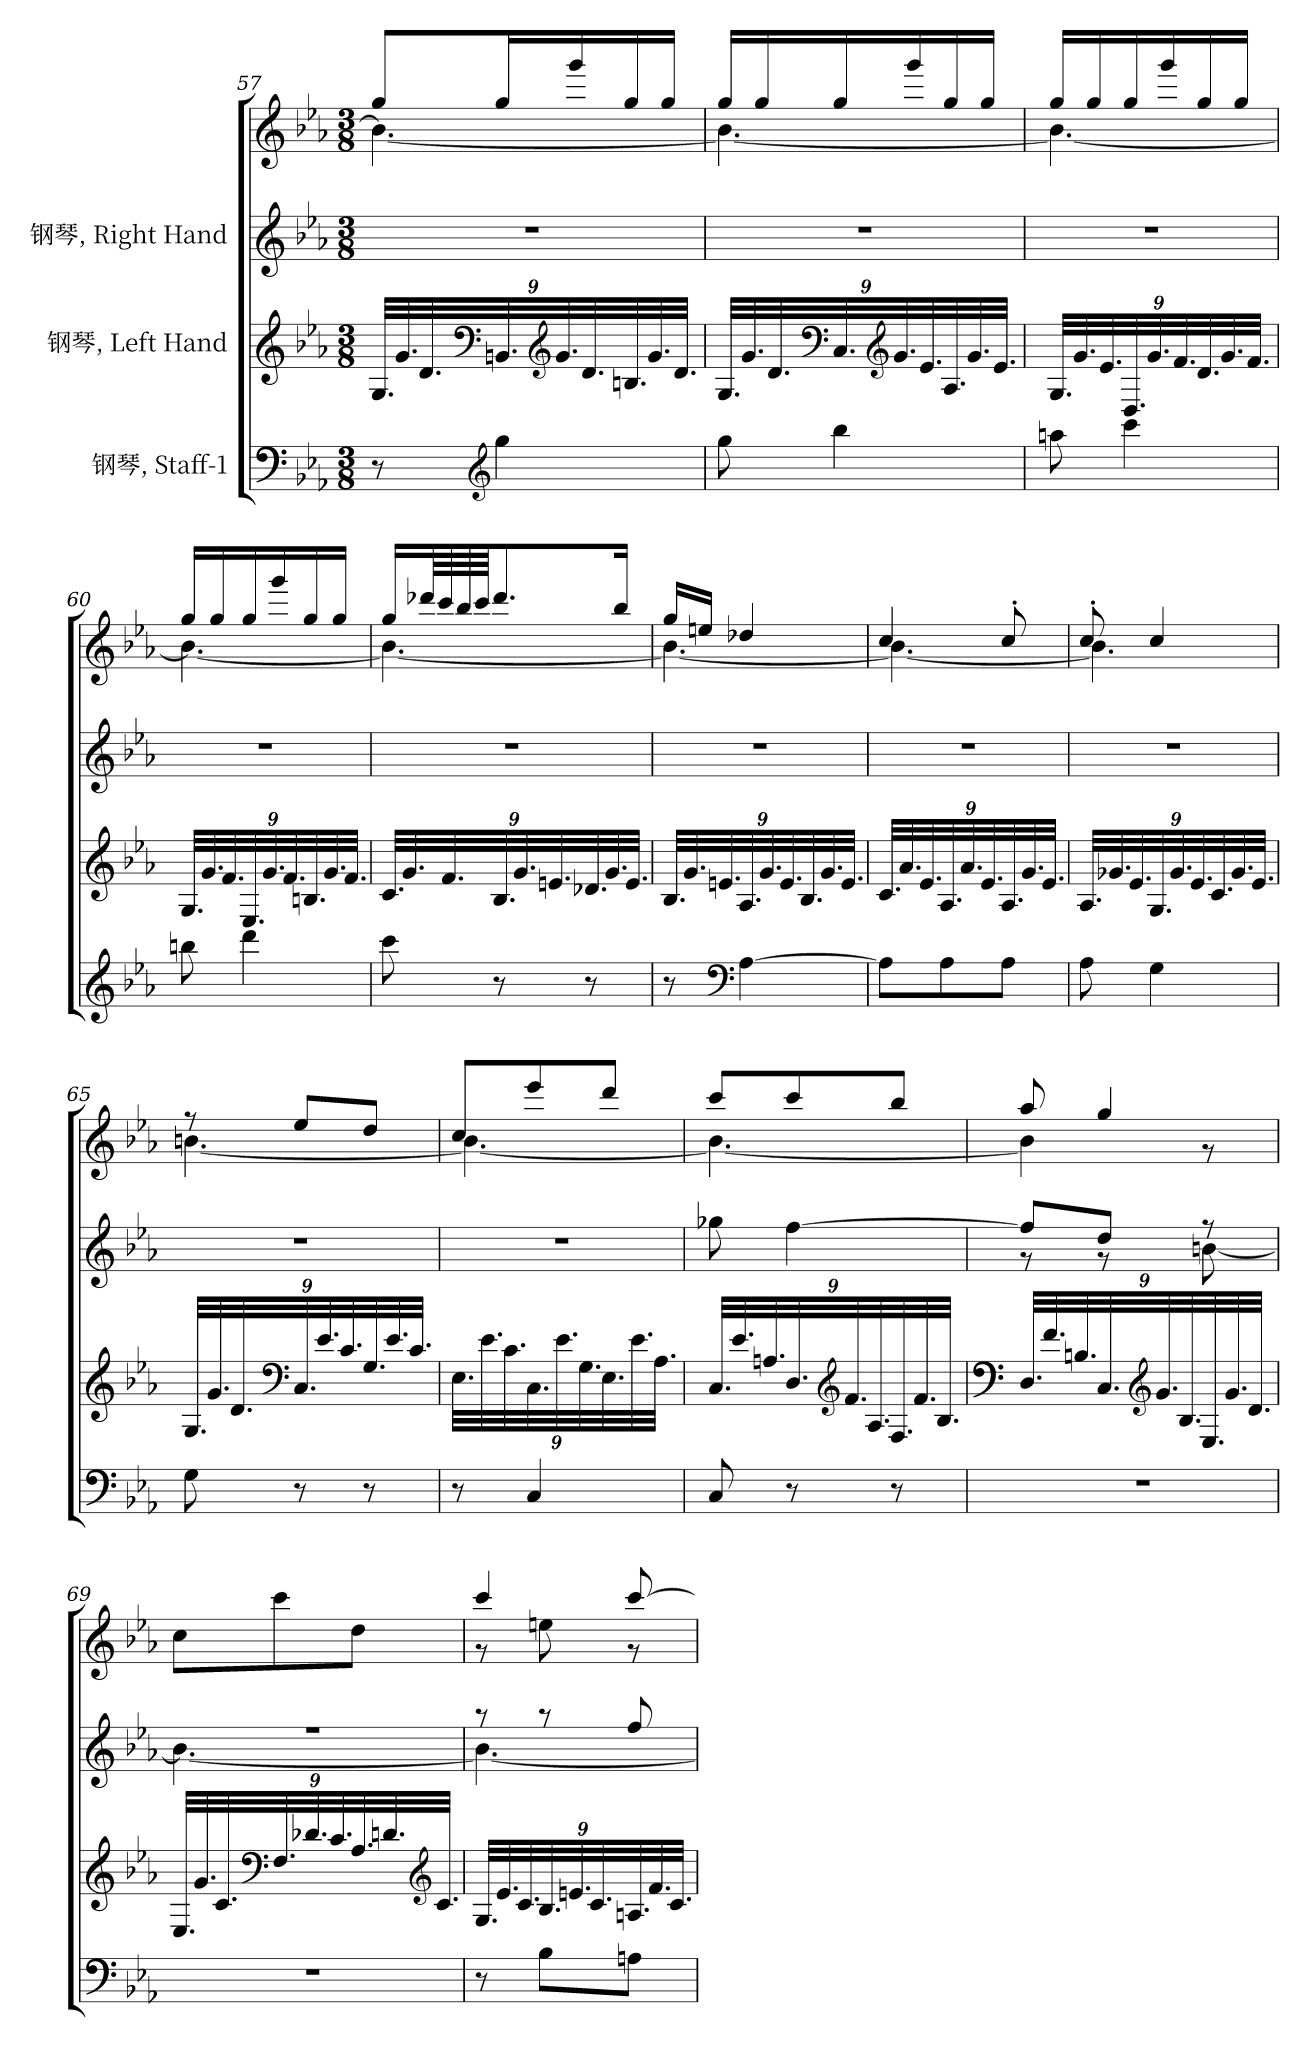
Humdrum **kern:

**kern	**kern	**kern	**kern
*part3	*part2	*part1	*part1
*staff4	*staff3	*staff2	*staff1
*I"钢琴, Staff-1	*I"钢琴, Left Hand	*I"钢琴, Right Hand	*
!!LO:PB:g=z
*clefF4	*clefG2	*clefG2	*clefG2
*k[b-e-a-]	*k[b-e-a-]	*k[b-e-a-]	*k[b-e-a-]
*M3/8	*M3/8	*M3/8	*M3/8
*	*Xbrackettup	*	*
=57	=57	=57	=57
*	*	*	*^
8r	36.G/LLL	4.r	8gg/L	4.b\_
.	36.g/	.	.	.
.	36.d/	.	.	.
*clefG2	*clefF4	*	*	*
4gg\	36.BBn/	.	16gg/L	.
*	*clefG2	*	*	*
.	36.g/	.	.	.
.	.	.	16ggg/	.
.	36.d/	.	.	.
.	36.Bn/	.	16gg/	.
.	36.g/	.	.	.
.	.	.	16gg/JJ	.
.	36.d/JJJ	.	.	.
=58	=58	=58	=58	=58
8gg\	36.G/LLL	4.r	16gg/LL	4.b\_
.	36.g/	.	.	.
.	.	.	16gg/	.
.	36.d/	.	.	.
*	*clefF4	*	*	*
4bb-\	36.C/	.	16gg/	.
*	*clefG2	*	*	*
.	36.g/	.	.	.
.	.	.	16ggg/	.
.	36.e-/	.	.	.
.	36.A-/	.	16gg/	.
.	36.g/	.	.	.
.	.	.	16gg/JJ	.
.	36.e-/JJJ	.	.	.
!!LO:LB:g=z	!!
=59	=59	=59	=59	=59
8aan\	36.G/LLL	4.r	16gg/LL	4.b\_
.	36.g/	.	.	.
.	.	.	16gg/	.
.	36.e-/	.	.	.
4ccc\	36.D/	.	16gg/	.
.	36.g/	.	.	.
.	.	.	16ggg/	.
.	36.f/	.	.	.
.	36.d/	.	16gg/	.
.	36.g/	.	.	.
.	.	.	16gg/JJ	.
.	36.f/JJJ	.	.	.
=60	=60	=60	=60	=60
8bbn\	36.G/LLL	4.r	16gg/LL	4.b\_
.	36.g/	.	.	.
.	.	.	16gg/	.
.	36.f/	.	.	.
4ddd\	36.E-/	.	16gg/	.
.	36.g/	.	.	.
.	.	.	16ggg/	.
.	36.f/	.	.	.
.	36.Bn/	.	16gg/	.
.	36.g/	.	.	.
.	.	.	16gg/JJ	.
.	36.f/JJJ	.	.	.
!!LO:LB:g=z	!!
=61	=61	=61	=61	=61
8ccc\	36.c/LLL	4.r	16gg/LL	4.b\_
.	36.g/	.	.	.
.	.	.	64ddd-X/LL	.
.	.	.	64ccc/	.
.	36.f/	.	.	.
.	.	.	64bb-/	.
.	.	.	64ccc/JJJ	.
8r	36.B-/	.	8.ddd-/	.
.	36.g/	.	.	.
.	36.en/	.	.	.
8r	36.d-X/	.	.	.
.	36.g/	.	.	.
.	.	.	16bb-/Jk	.
.	36.e/JJJ	.	.	.
=62	=62	=62	=62	=62
8r	36.B-/LLL	4.r	16gg/LL	4.b\_
.	36.g/	.	.	.
.	.	.	16een/JJ	.
.	36.en/	.	.	.
*clefF4	*	*	*	*
[4A-\	36.A-/	.	4dd-X/	.
.	36.g/	.	.	.
.	36.e/	.	.	.
.	36.B-/	.	.	.
.	36.g/	.	.	.
.	36.e/JJJ	.	.	.
!!LO:PB:g=z	!!
=63	=63	=63	=63	=63
8A-\L]	36.c/LLL	4.r	4cc/	4.b\_
.	36.a-/	.	.	.
.	36.e-/	.	.	.
8A-\	36.A-/	.	.	.
.	36.a-/	.	.	.
.	36.e-/	.	.	.
*	*	*	*MM43	*
8A-\J	36.A-/	.	8cc'/	.
.	36.g/	.	.	.
.	36.e-/JJJ	.	.	.
=64	=64	=64	=64	=64
*	*	*	*MM42	*
8A-\	36.A-/LLL	4.r	8cc'/	4.b\]
.	36.g-X/	.	.	.
.	36.e-/	.	.	.
*	*	*	*MM41	*
4G\	36.G/	.	4cc/	.
.	36.g-/	.	.	.
.	36.e-/	.	.	.
.	36.c/	.	.	.
.	36.g-/	.	.	.
.	36.e-/JJJ	.	.	.
!!LO:LB:g=z	!!
=65	=65	=65	=65	=65
*	*	*	*MM39	*
8G\	36.G/LLL	4.r	8r	[4.bn\
.	36.g/	.	.	.
.	36.d/	.	.	.
*	*clefF4	*	*	*
*	*	*	*MM38	*
8r	36.C/	.	8ee-/L	.
.	36.e-/	.	.	.
.	36.c/	.	.	.
8r	36.G/	.	8dd/J	.
.	36.e-/	.	.	.
.	36.c/JJJ	.	.	.
=66	=66	=66	=66	=66
8r	36.E-\LLL	4.r	8cc/L	4.b\_
.	36.e-\	.	.	.
.	36.c\	.	.	.
4C/	36.C\	.	8eee-/	.
.	36.e-\	.	.	.
.	36.G\	.	.	.
.	36.E-\	.	8ddd/J	.
.	36.e-\	.	.	.
.	36.A-\JJJ	.	.	.
!!LO:LB:g=z	!!
=67	=67	=67	=67	=67
8C/	36.C/LLL	8gg-X\	8ccc/L	4.b\_
.	36.e-/	.	.	.
.	36.An/	.	.	.
8r	36.D/	[4ff\	8ccc/	.
*	*clefG2	*	*	*
.	36.f/	.	.	.
.	36.A/	.	.	.
8r	36.F/	.	8bb-/J	.
.	36.f/	.	.	.
.	36.B-/JJJ	.	.	.
=68	=68	=68	=68	=68
*	*clefF4	*	*	*
*	*	*^	*	*
4.r	36.D/LLL	8ff/L]	8r	8aa-/	4b\]
.	36.f/	.	.	.	.
.	36.Bn/	.	.	.	.
.	36.C/	8dd/J	8r	4gg/	.
*	*clefG2	*	*	*	*
.	36.g/	.	.	.	.
.	36.B/	.	.	.	.
.	36.E-/	8r	[8bn\	.	8r
.	36.g/	.	.	.	.
.	36.d/JJJ	.	.	.	.
*	*	*	*	*v	*v
!!LO:PB:g=z
=69	=69	=69	=69	=69
4.r	36.E-/LLL	4.r	4.b\_	8cc\L
.	36.g/	.	.	.
.	36.c/	.	.	.
*	*clefF4	*	*	*
.	36.F/	.	.	8ccc\
.	36.d-X/	.	.	.
.	36.c/	.	.	.
*	*	*	*	*MM43
.	36.A-/	.	.	8dd\J
.	36.dn/	.	.	.
*	*clefG2	*	*	*
.	36.c/JJJ	.	.	.
=70	=70	=70	=70	=70
*	*	*	*	*MM42
*	*	*	*	*^
8r	36.G/LLL	8r	4.b\_	4ccc/	8r
.	36.e-/	.	.	.	.
.	36.c/	.	.	.	.
*	*	*	*	*MM41	*
8B-\L	36.B-/	8r	.	.	8een\
.	36.en/	.	.	.	.
.	36.c/	.	.	.	.
*	*	*	*	*MM40	*
8An\J	36.An/	8ff/	.	[8ccc/	8r
.	36.f/	.	.	.	.
.	36.c/JJJ	.	.	.	.
*	*	*v	*v	*	*
*	*	*	*v	*v
=	=	=	=
*-	*-	*-	*-
